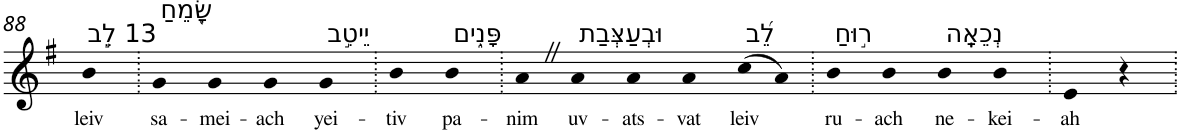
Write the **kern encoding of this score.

**kern	**text
*part1	*part1
*staff1	*staff1
*I"Piano	*
*I'Pno	*
!!LO:PB:g=z
*clefG2	*
*k[f#]	*
*G:	*
=88	=88
!LO:TX:a:t=13 לֵ֣ב	!
!	!LO:LY:b
4b	leiv
=89.	=89.
!LO:TX:a:t=שָׂ֭מֵחַ	!
!	!LO:LY:b
4g	sa-
!	!LO:LY:b
4g	-mei-
!	!LO:LY:b
4g	-ach
!LO:TX:a:t=יֵיטִ֣ב	!
!	!LO:LY:b
4g	yei-
=90.	=90.
!	!LO:LY:b
4b	-tiv
!LO:TX:a:t=פָּנִ֑ים	!
!	!LO:LY:b
4b	pa-
=91.	=91.
!	!LO:LY:b
4aZ	-nim
!LO:TX:a:t=וּבְעַצְּבַת	!
!	!LO:LY:b
4a	uv-
!	!LO:LY:b
4a	-ats-
!	!LO:LY:b
4a	-vat
!LO:TX:a:t=לֵ֝ב	!
!	!LO:LY:b
(>8cc	leiv
8a)	.
=92.	=92.
!LO:TX:a:t=ר֣וּחַ	!
!	!LO:LY:b
4b	ru-
!	!LO:LY:b
4b	-ach
!LO:TX:a:t=נְכֵאָֽה	!
!	!LO:LY:b
4b	ne-
!	!LO:LY:b
4b	-kei-
=93.	=93.
!	!LO:LY:b
4e	-ah
4r	.
=.	=.
*-	*-
